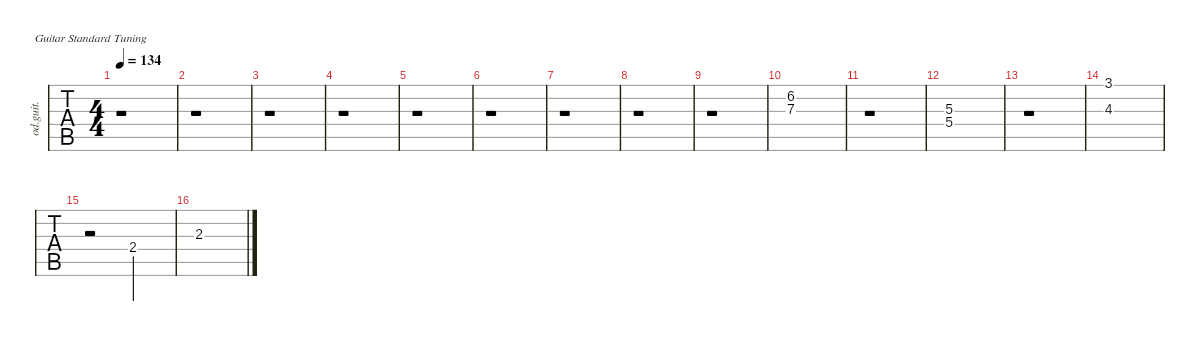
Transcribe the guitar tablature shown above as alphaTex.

\defaultSystemsLayout 4
\hideDynamics
\bracketExtendMode nobrackets
\track ("Overdriven Guitar" "od.guit.") {instrument overdrivenguitar}
\staff {tabs}
\tuning (E4 B3 G3 D3 A2 E2)
\ts (4 4)
\tempo 134
\clef g2
\ks c
r.1{dy mf} |
r.1 |
r.1 |
r.1 |
r.1 |
r.1 |
r.1 |
r.1 |
r.1 |
(6.2 7.3).1 |
r.1 |
(5.3 5.4).1 |
r.1 |
(4.3 3.1).1 |
r.2 2.4.2 |
2.3.1
